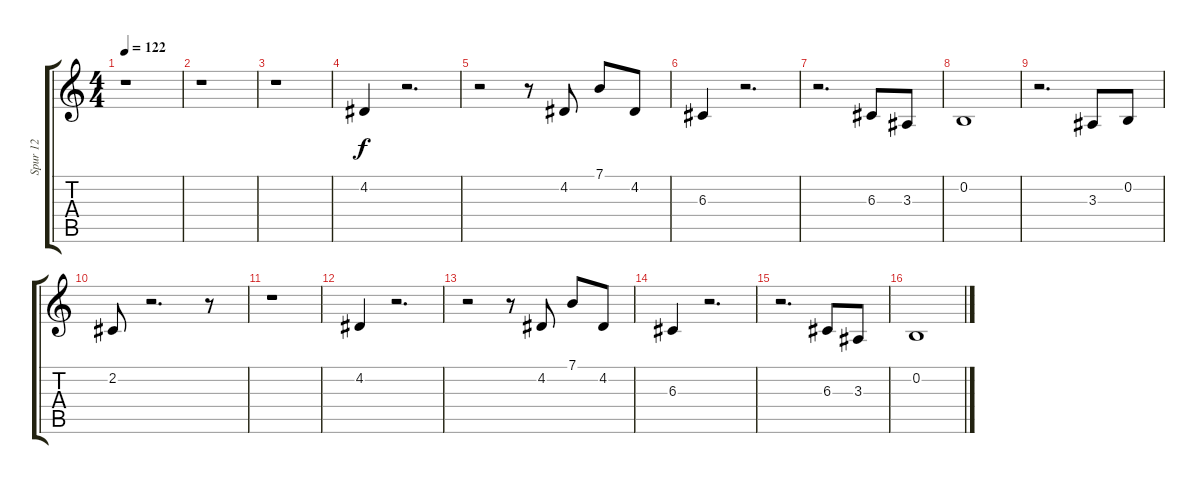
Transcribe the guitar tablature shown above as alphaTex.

\track ("Spur 12" "Spur 12") {instrument vibraphone}
\staff {score tabs}
\tuning (E4 B3 G3 D3 A2 E2) {hide}
\ts (4 4)
\tempo 122
\clef g2
\ks c
r.1{dy f} |
r.1 |
r.1 |
4.2.4 r.2{d} |
r.2 r.8 4.2.8 7.1.8 4.2.8 |
6.3.4 r.2{d} |
r.2{d} 6.3.8 3.3.8 |
0.2.1 |
r.2{d} 3.3.8 0.2.8 |
2.2.8 r.2{d} r.8 |
r.1 |
4.2.4 r.2{d} |
r.2 r.8 4.2.8 7.1.8 4.2.8 |
6.3.4 r.2{d} |
r.2{d} 6.3.8 3.3.8 |
0.2.1
